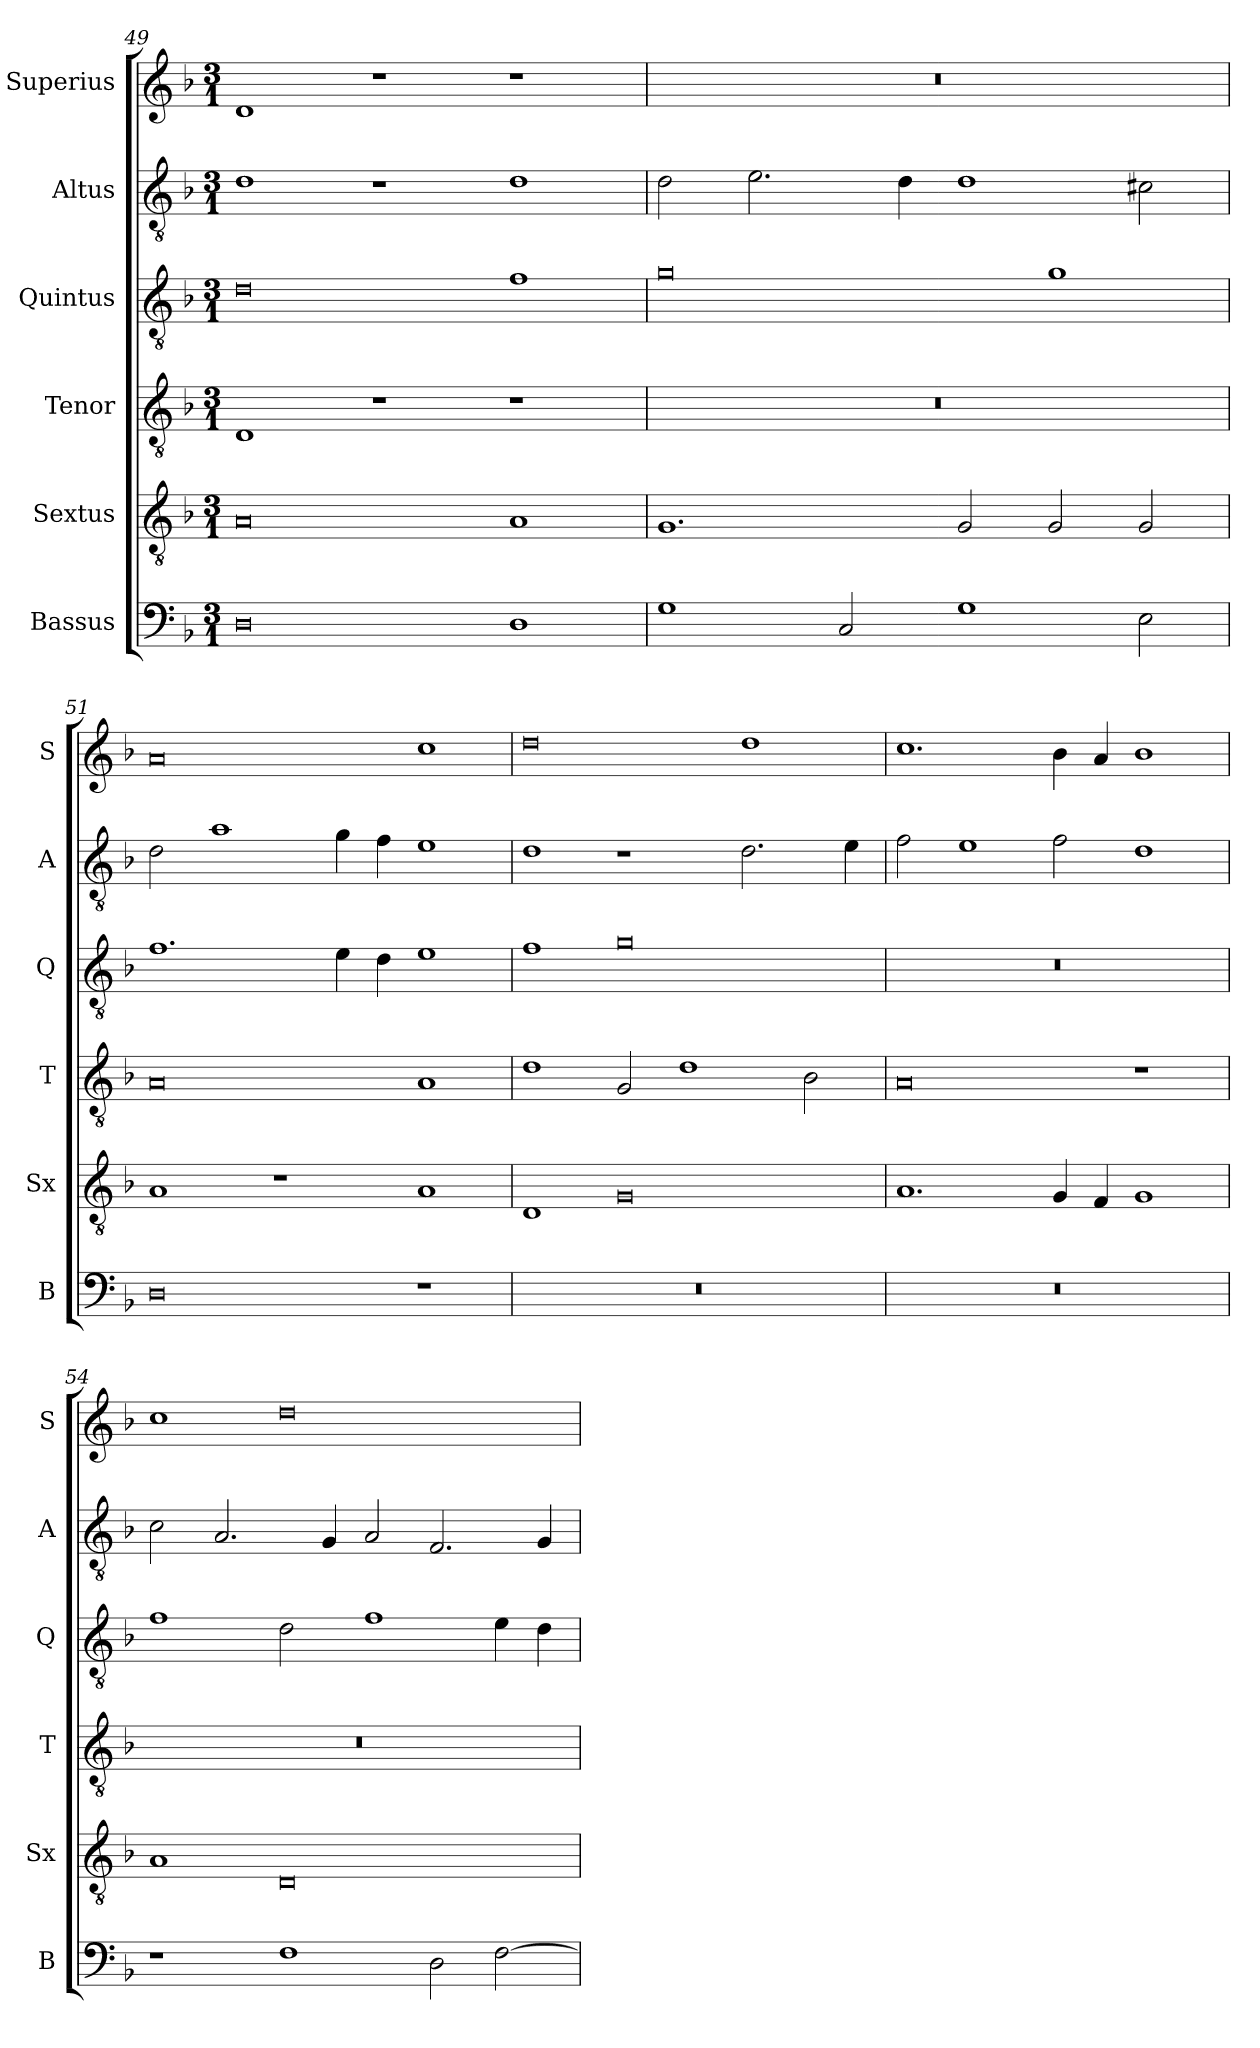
**kern	**kern	**kern	**kern	**kern	**kern
*part6	*part5	*part4	*part3	*part2	*part1
*staff6	*staff5	*staff4	*staff3	*staff2	*staff1
*I"Bassus	*I"Sextus	*I"Tenor	*I"Quintus	*I"Altus	*I"Superius
*I'B	*I'Sx	*I'T	*I'Q	*I'A	*I'S
*clefF4	*clefGv2	*clefGv2	*clefGv2	*clefGv2	*clefG2
*k[b-]	*k[b-]	*k[b-]	*k[b-]	*k[b-]	*k[b-]
*M3/1	*M3/1	*M3/1	*M3/1	*M3/1	*M3/1
=49	=49	=49	=49	=49	=49
0D	0A	1D	0d	1d	1d
.	.	1r	.	1r	1r
1D	1A	1r	1f	1d	1r
=50	=50	=50	=50	=50	=50
1G	1.G	0.r	0g	2d\	0.r
.	.	.	.	2.e\	.
2C/	.	.	.	.	.
.	.	.	.	4d\	.
1G	2G/	.	.	1d	.
.	2G/	.	1g	.	.
2E\	2G/	.	.	2c#X\	.
=51	=51	=51	=51	=51	=51
0D	1A	0A	1.f	2d\	0a
.	.	.	.	1a	.
.	1r	.	.	.	.
.	.	.	4e\	4g\	.
.	.	.	4d\	4f\	.
1r	1A	1A	1e	1e	1cc
=52	=52	=52	=52	=52	=52
0.r	1D	1d	1f	1d	0dd
.	0G	2G/	0g	1r	.
.	.	1d	.	.	.
.	.	.	.	2.d\	1dd
.	.	2B-\	.	.	.
.	.	.	.	4e\	.
=53	=53	=53	=53	=53	=53
0.r	1.A	0A	0.r	2f\	1.cc
.	.	.	.	1e	.
.	4G/	.	.	2f\	4b-\
.	4F/	.	.	.	4a/
.	1G	1r	.	1d	1b-
=54	=54	=54	=54	=54	=54
1r	1A	0.r	1f	2c\	1cc
.	.	.	.	2.A/	.
1F	0D	.	2d\	.	0dd
.	.	.	.	4G/	.
.	.	.	1f	2A/	.
2D\	.	.	.	2.F/	.
[2F\	.	.	4e\	.	.
.	.	.	4d\	4G/	.
=	=	=	=	=	=
*-	*-	*-	*-	*-	*-
